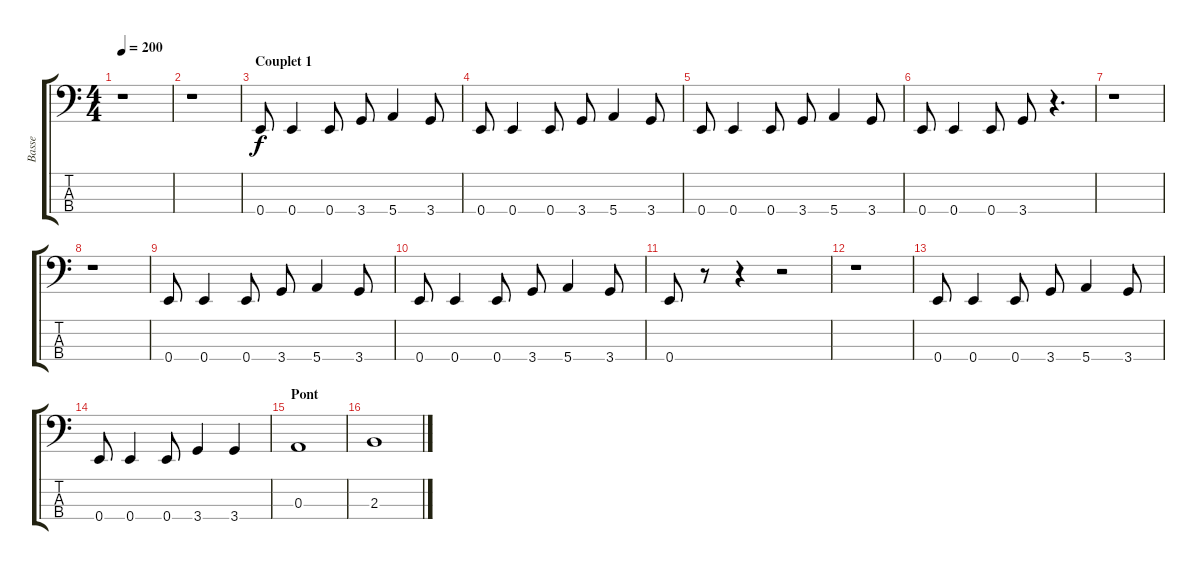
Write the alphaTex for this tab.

\track ("Basse" "Basse") {instrument electricbassfinger}
\staff {score tabs}
\tuning (G2 D2 A1 E1) {hide}
\ts (4 4)
\tempo 200
\clef f4
\ks c
r.1{dy f instrument electricbassfinger} |
r.1 |
\section ("" "Couplet 1")
0.4.8 0.4.4 0.4.8 3.4.8 5.4.4 3.4.8 |
0.4.8 0.4.4 0.4.8 3.4.8 5.4.4 3.4.8 |
0.4.8 0.4.4 0.4.8 3.4.8 5.4.4 3.4.8 |
0.4.8 0.4.4 0.4.8 3.4.8 r.4{d} |
r.1 |
r.1 |
0.4.8 0.4.4 0.4.8 3.4.8 5.4.4 3.4.8 |
0.4.8 0.4.4 0.4.8 3.4.8 5.4.4 3.4.8 |
0.4.8 r.8 r.4 r.2 |
r.1 |
0.4.8 0.4.4 0.4.8 3.4.8 5.4.4 3.4.8 |
0.4.8 0.4.4 0.4.8 3.4.4 3.4.4 |
\section ("" "Pont")
0.3.1 |
2.3.1
